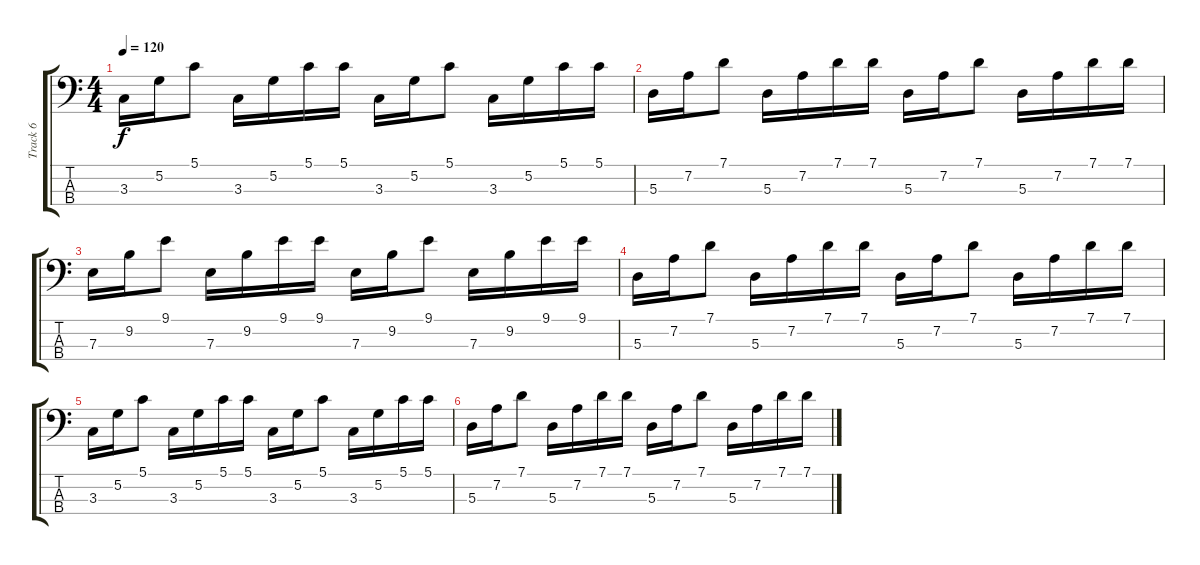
\track ("Track 6" "Track 6") {instrument electricbassfinger}
\staff {score tabs}
\tuning (G2 D2 A1 E1) {hide}
\ts (4 4)
\tempo 120
\clef f4
\ks c
3.3.16{dy f} 5.2.16 5.1.8 3.3.16 5.2.16 5.1.16 5.1.16 3.3.16 5.2.16 5.1.8 3.3.16 5.2.16 5.1.16 5.1.16 |
5.3.16 7.2.16 7.1.8 5.3.16 7.2.16 7.1.16 7.1.16 5.3.16 7.2.16 7.1.8 5.3.16 7.2.16 7.1.16 7.1.16 |
7.3.16 9.2.16 9.1.8 7.3.16 9.2.16 9.1.16 9.1.16 7.3.16 9.2.16 9.1.8 7.3.16 9.2.16 9.1.16 9.1.16 |
5.3.16 7.2.16 7.1.8 5.3.16 7.2.16 7.1.16 7.1.16 5.3.16 7.2.16 7.1.8 5.3.16 7.2.16 7.1.16 7.1.16 |
3.3.16 5.2.16 5.1.8 3.3.16 5.2.16 5.1.16 5.1.16 3.3.16 5.2.16 5.1.8 3.3.16 5.2.16 5.1.16 5.1.16 |
5.3.16 7.2.16 7.1.8 5.3.16 7.2.16 7.1.16 7.1.16 5.3.16 7.2.16 7.1.8 5.3.16 7.2.16 7.1.16 7.1.16
